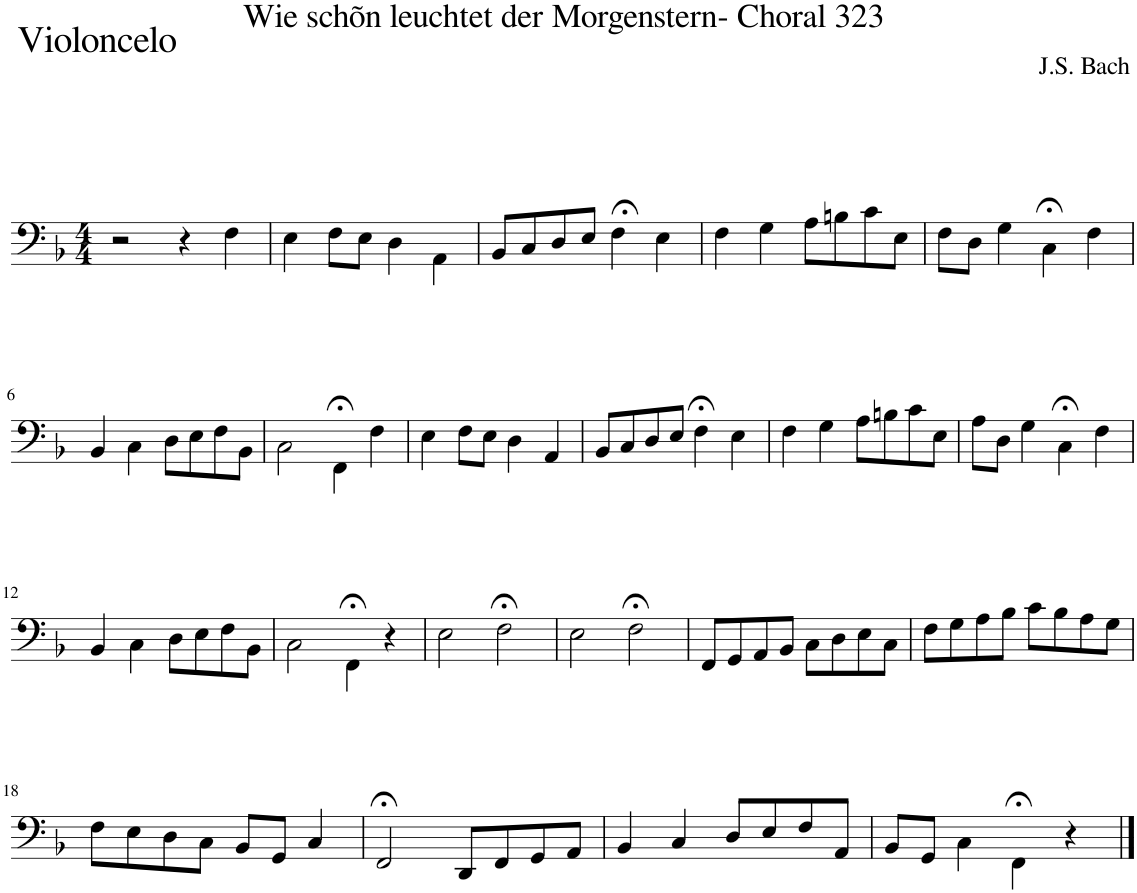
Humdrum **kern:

**kern
*part1
*staff1
*I"Violoncelo
*I'Vc.
*clefF4
*k[b-]
*M4/4
=1
2r
4r
4F\
=2
4E\
8F\L
8E\J
4D\
4AA\
=3
8BB-/L
8C/
8D/
8E/J
4F;<\
4E\
=4
4F\
4G\
8A\L
8Bn\
8c\
8E\J
=5
8F\L
8D\J
4G\
4C;<\
4F\
!!LO:LB:g=z
=6
4BB-/
4C\
8D\L
8E\
8F\
8BB-\J
=7
2C\
4FF;<\
4F\
=8
4E\
8F\L
8E\J
4D\
4AA/
=9
8BB-/L
8C/
8D/
8E/J
4F;<\
4E\
=10
4F\
4G\
8A\L
8Bn\
8c\
8E\J
=11
8A\L
8D\J
4G\
4C;<\
4F\
!!LO:LB:g=z
=12
4BB-/
4C\
8D\L
8E\
8F\
8BB-\J
=13
2C\
4FF;<\
4r
=14
2E\
2F;<\
=15
2E\
2F;<\
=16
8FF/L
8GG/
8AA/
8BB-/J
8C\L
8D\
8E\
8C\J
=17
8F\L
8G\
8A\
8B-\J
8c\L
8B-\
8A\
8G\J
!!LO:LB:g=z
=18
8F\L
8E\
8D\
8C\J
8BB-/L
8GG/J
4C/
=19
2FF;</
8DD/L
8FF/
8GG/
8AA/J
=20
4BB-/
4C/
8D/L
8E/
8F/
8AA/J
=21
8BB-/L
8GG/J
4C\
4FF;<\
4r
==
*-
